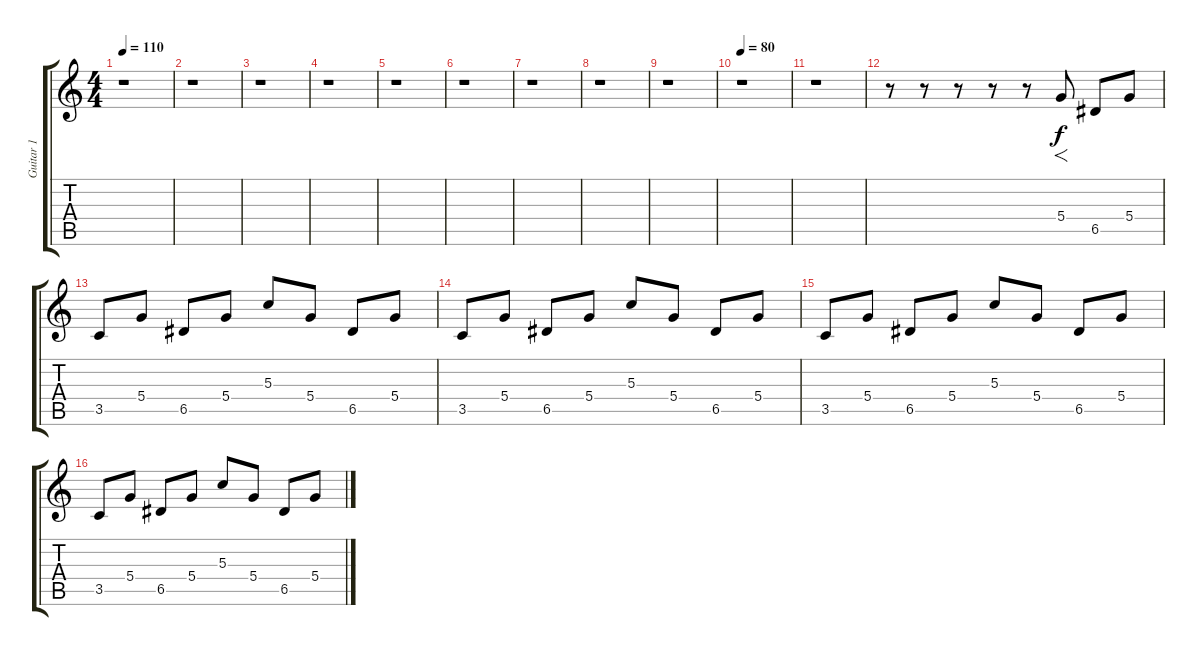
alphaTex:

\track ("Guitar 1" "Guitar 1") {instrument electricguitarclean}
\staff {score tabs}
\tuning (E4 B3 G3 D3 A2 E2) {hide}
\ts (4 4)
\tempo 110
\clef g2
\ks c
r.1{dy f} |
r.1 |
r.1 |
r.1 |
r.1 |
r.1 |
r.1 |
r.1 |
r.1 |
\tempo 80
r.1 |
r.1 |
r.8 r.8 r.8 r.8 r.8 5.4.8{f} 6.5.8 5.4.8 |
3.5.8 5.4.8 6.5.8 5.4.8 5.3.8 5.4.8 6.5.8 5.4.8 |
3.5.8 5.4.8 6.5.8 5.4.8 5.3.8 5.4.8 6.5.8 5.4.8 |
3.5.8 5.4.8 6.5.8 5.4.8 5.3.8 5.4.8 6.5.8 5.4.8 |
3.5.8 5.4.8 6.5.8 5.4.8 5.3.8 5.4.8 6.5.8 5.4.8
